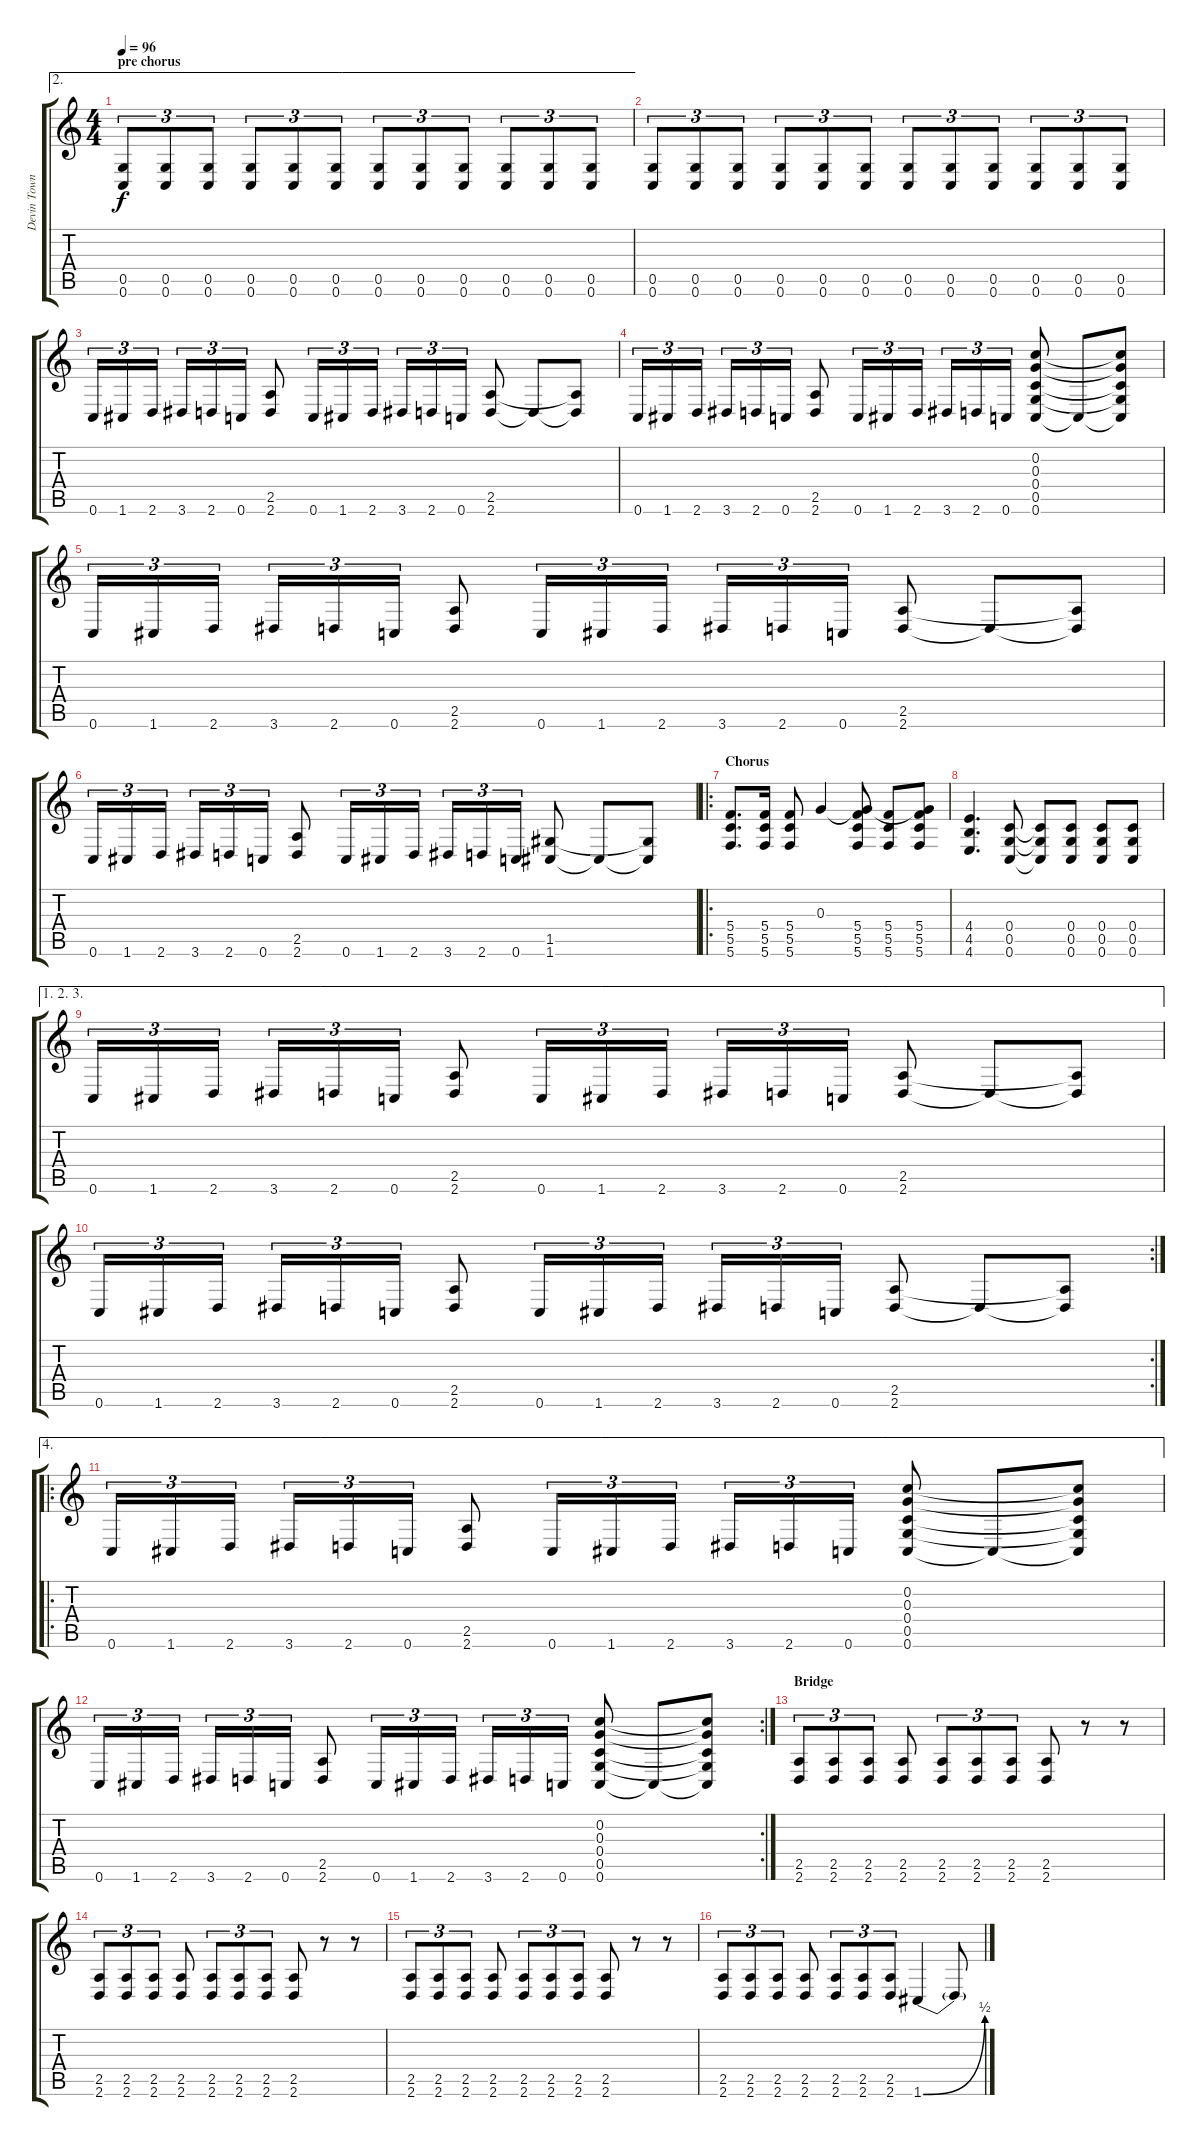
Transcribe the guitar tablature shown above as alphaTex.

\track ("Devin Townsend" "Devin Town") {instrument distortionguitar}
\staff {score tabs}
\tuning (E4 C4 G3 C3 G2 C2) {hide}
\ae 2
\ts (4 4)
\section ("" "pre chorus")
\tempo 96
\clef g2
\ks c
(0.5 0.6).8{tu (3 2) dy f} (0.5 0.6).8{tu (3 2)} (0.5 0.6).8{tu (3 2)} (0.5 0.6).8{tu (3 2)} (0.5 0.6).8{tu (3 2)} (0.5 0.6).8{tu (3 2)} (0.5 0.6).8{tu (3 2)} (0.5 0.6).8{tu (3 2)} (0.5 0.6).8{tu (3 2)} (0.5 0.6).8{tu (3 2)} (0.5 0.6).8{tu (3 2)} (0.5 0.6).8{tu (3 2)} |
(0.5 0.6).8{tu (3 2)} (0.5 0.6).8{tu (3 2)} (0.5 0.6).8{tu (3 2)} (0.5 0.6).8{tu (3 2)} (0.5 0.6).8{tu (3 2)} (0.5 0.6).8{tu (3 2)} (0.5 0.6).8{tu (3 2)} (0.5 0.6).8{tu (3 2)} (0.5 0.6).8{tu (3 2)} (0.5 0.6).8{tu (3 2)} (0.5 0.6).8{tu (3 2)} (0.5 0.6).8{tu (3 2)} |
0.6.16{tu (3 2)} 1.6.16{tu (3 2)} 2.6.16{tu (3 2) beam splitsecondary} 3.6.16{tu (3 2)} 2.6.16{tu (3 2)} 0.6.16{tu (3 2)} (2.5 2.6).8 0.6.16{tu (3 2)} 1.6.16{tu (3 2)} 2.6.16{tu (3 2)} 3.6.16{tu (3 2)} 2.6.16{tu (3 2)} 0.6.16{tu (3 2)} (2.5 2.6).8 2.6{t}.8 (2.5{t} 2.6{t}).8 |
0.6.16{tu (3 2)} 1.6.16{tu (3 2)} 2.6.16{tu (3 2) beam splitsecondary} 3.6.16{tu (3 2)} 2.6.16{tu (3 2)} 0.6.16{tu (3 2)} (2.5 2.6).8 0.6.16{tu (3 2)} 1.6.16{tu (3 2)} 2.6.16{tu (3 2)} 3.6.16{tu (3 2)} 2.6.16{tu (3 2)} 0.6.16{tu (3 2)} (0.2 0.3 0.4 0.5 0.6).8 0.6{t}.8 (0.2{t} 0.3{t} 0.4{t} 0.5{t} 0.6{t}).8 |
0.6.16{tu (3 2)} 1.6.16{tu (3 2)} 2.6.16{tu (3 2) beam splitsecondary} 3.6.16{tu (3 2)} 2.6.16{tu (3 2)} 0.6.16{tu (3 2)} (2.5 2.6).8 0.6.16{tu (3 2)} 1.6.16{tu (3 2)} 2.6.16{tu (3 2)} 3.6.16{tu (3 2)} 2.6.16{tu (3 2)} 0.6.16{tu (3 2)} (2.5 2.6).8 2.6{t}.8 (2.5{t} 2.6{t}).8 |
0.6.16{tu (3 2)} 1.6.16{tu (3 2)} 2.6.16{tu (3 2) beam splitsecondary} 3.6.16{tu (3 2)} 2.6.16{tu (3 2)} 0.6.16{tu (3 2)} (2.5 2.6).8 0.6.16{tu (3 2)} 1.6.16{tu (3 2)} 2.6.16{tu (3 2)} 3.6.16{tu (3 2)} 2.6.16{tu (3 2)} 0.6.16{tu (3 2)} (1.5 1.6).8 1.6{t}.8 (1.5{t} 1.6{t}).8 |
\ro
\section ("" "Chorus")
(5.4 5.5 5.6).8{d} (5.4 5.5 5.6).16 (5.4 5.5 5.6).8 0.3.4 (0.3{t} 5.4 5.5 5.6).8 (5.4 5.5 5.6).8 (0.3{t} 5.4 5.5 5.6).8 |
(4.4 4.5 4.6).4{d} (0.4 0.5 0.6).8 (0.4{t} 0.5{t} 0.6{t}).8 (0.4 0.5 0.6).8 (0.4 0.5 0.6).8 (0.4 0.5 0.6).8 |
\ae (1 2 3)
0.6.16{tu (3 2)} 1.6.16{tu (3 2)} 2.6.16{tu (3 2) beam splitsecondary} 3.6.16{tu (3 2)} 2.6.16{tu (3 2)} 0.6.16{tu (3 2)} (2.5 2.6).8 0.6.16{tu (3 2)} 1.6.16{tu (3 2)} 2.6.16{tu (3 2)} 3.6.16{tu (3 2)} 2.6.16{tu (3 2)} 0.6.16{tu (3 2)} (2.5 2.6).8 2.6{t}.8 (2.5{t} 2.6{t}).8 |
\rc 2
0.6.16{tu (3 2)} 1.6.16{tu (3 2)} 2.6.16{tu (3 2) beam splitsecondary} 3.6.16{tu (3 2)} 2.6.16{tu (3 2)} 0.6.16{tu (3 2)} (2.5 2.6).8 0.6.16{tu (3 2)} 1.6.16{tu (3 2)} 2.6.16{tu (3 2)} 3.6.16{tu (3 2)} 2.6.16{tu (3 2)} 0.6.16{tu (3 2)} (2.5 2.6).8 2.6{t}.8 (2.5{t} 2.6{t}).8 |
\ae 4
\ro
0.6.16{tu (3 2)} 1.6.16{tu (3 2)} 2.6.16{tu (3 2) beam splitsecondary} 3.6.16{tu (3 2)} 2.6.16{tu (3 2)} 0.6.16{tu (3 2)} (2.5 2.6).8 0.6.16{tu (3 2)} 1.6.16{tu (3 2)} 2.6.16{tu (3 2)} 3.6.16{tu (3 2)} 2.6.16{tu (3 2)} 0.6.16{tu (3 2)} (0.2 0.3 0.4 0.5 0.6).8 0.6{t}.8 (0.2{t} 0.3{t} 0.4{t} 0.5{t} 0.6{t}).8 |
\rc 2
0.6.16{tu (3 2)} 1.6.16{tu (3 2)} 2.6.16{tu (3 2) beam splitsecondary} 3.6.16{tu (3 2)} 2.6.16{tu (3 2)} 0.6.16{tu (3 2)} (2.5 2.6).8 0.6.16{tu (3 2)} 1.6.16{tu (3 2)} 2.6.16{tu (3 2)} 3.6.16{tu (3 2)} 2.6.16{tu (3 2)} 0.6.16{tu (3 2)} (0.2 0.3 0.4 0.5 0.6).8 0.6{t}.8 (0.2{t} 0.3{t} 0.4{t} 0.5{t} 0.6{t}).8 |
\section ("" "Bridge")
(2.5 2.6).8{tu (3 2)} (2.5 2.6).8{tu (3 2)} (2.5 2.6).8{tu (3 2)} (2.5 2.6).8 (2.5 2.6).8{tu (3 2)} (2.5 2.6).8{tu (3 2)} (2.5 2.6).8{tu (3 2)} (2.5 2.6).8 r.8 r.8 |
(2.5 2.6).8{tu (3 2)} (2.5 2.6).8{tu (3 2)} (2.5 2.6).8{tu (3 2)} (2.5 2.6).8 (2.5 2.6).8{tu (3 2)} (2.5 2.6).8{tu (3 2)} (2.5 2.6).8{tu (3 2)} (2.5 2.6).8 r.8 r.8 |
(2.5 2.6).8{tu (3 2)} (2.5 2.6).8{tu (3 2)} (2.5 2.6).8{tu (3 2)} (2.5 2.6).8 (2.5 2.6).8{tu (3 2)} (2.5 2.6).8{tu (3 2)} (2.5 2.6).8{tu (3 2)} (2.5 2.6).8 r.8 r.8 |
(2.5 2.6).8{tu (3 2)} (2.5 2.6).8{tu (3 2)} (2.5 2.6).8{tu (3 2)} (2.5 2.6).8 (2.5 2.6).8{tu (3 2)} (2.5 2.6).8{tu (3 2)} (2.5 2.6).8{tu (3 2)} 1.6{be (bend 0 0 60 2)}.4 1.6{t}.8
